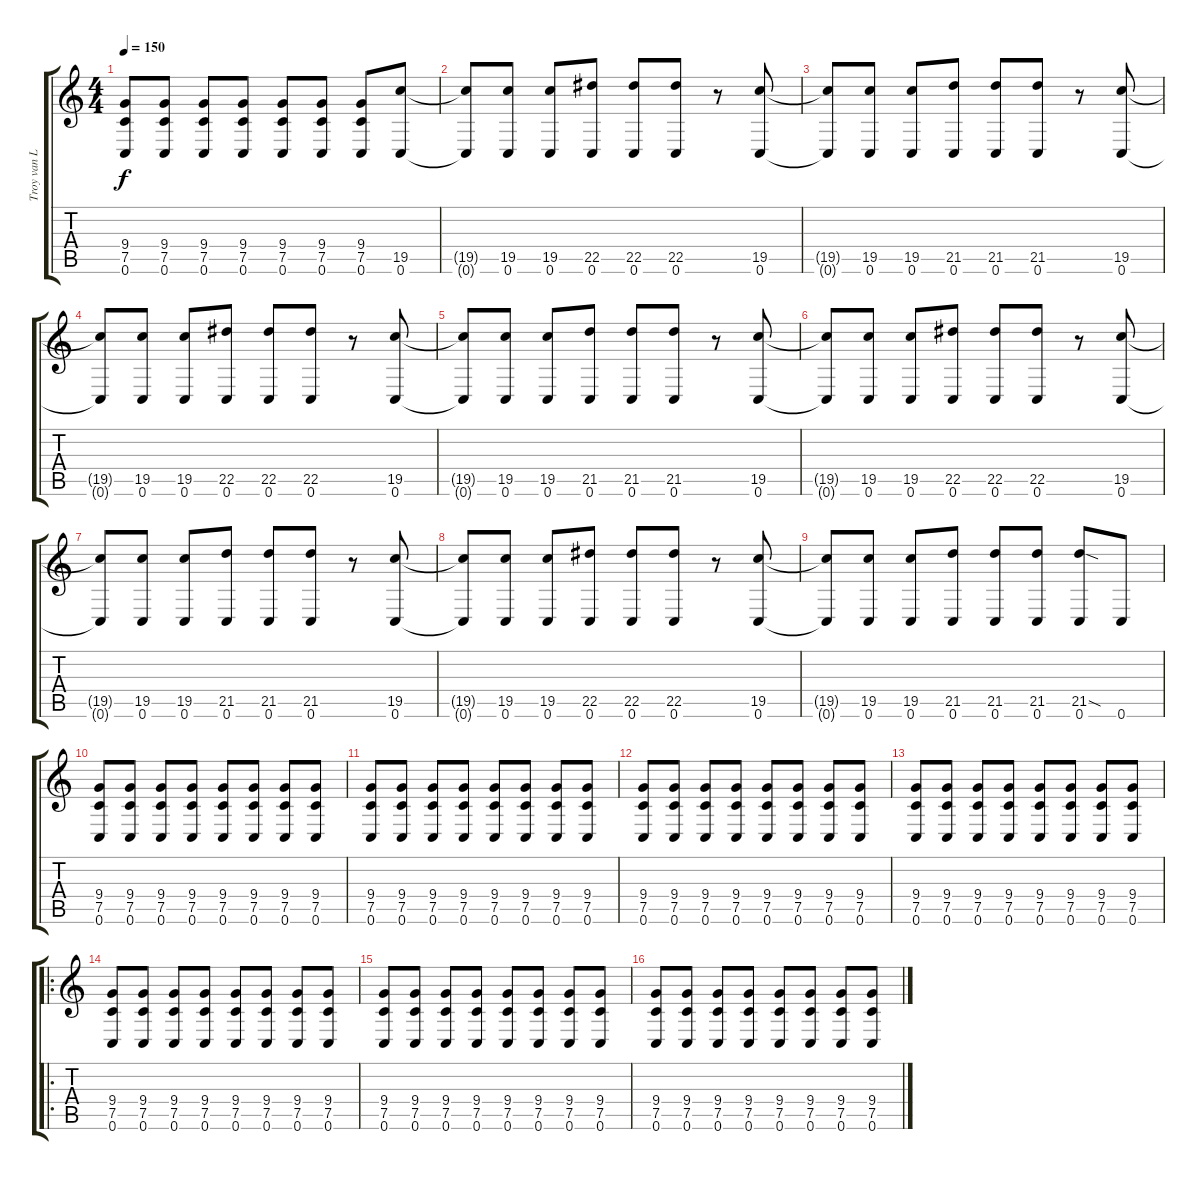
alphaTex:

\track ("Troy van Leeuwen" "Troy van L") {instrument distortionguitar}
\staff {score tabs}
\tuning (C4 G3 Eb3 Bb2 F2 C2) {hide}
\ts (4 4)
\tempo 150
\clef g2
\ks c
(9.4 7.5 0.6).8{dy f} (9.4 7.5 0.6).8 (9.4 7.5 0.6).8 (9.4 7.5 0.6).8 (9.4 7.5 0.6).8 (9.4 7.5 0.6).8 (9.4 7.5 0.6).8 (19.5 0.6).8 |
(19.5{t} 0.6{t}).8 (19.5 0.6).8 (19.5 0.6).8 (22.5 0.6).8 (22.5 0.6).8 (22.5 0.6).8 r.8 (19.5 0.6).8 |
(19.5{t} 0.6{t}).8 (19.5 0.6).8 (19.5 0.6).8 (21.5 0.6).8 (21.5 0.6).8 (21.5 0.6).8 r.8 (19.5 0.6).8 |
(19.5{t} 0.6{t}).8 (19.5 0.6).8 (19.5 0.6).8 (22.5 0.6).8 (22.5 0.6).8 (22.5 0.6).8 r.8 (19.5 0.6).8 |
(19.5{t} 0.6{t}).8 (19.5 0.6).8 (19.5 0.6).8 (21.5 0.6).8 (21.5 0.6).8 (21.5 0.6).8 r.8 (19.5 0.6).8 |
(19.5{t} 0.6{t}).8 (19.5 0.6).8 (19.5 0.6).8 (22.5 0.6).8 (22.5 0.6).8 (22.5 0.6).8 r.8 (19.5 0.6).8 |
(19.5{t} 0.6{t}).8 (19.5 0.6).8 (19.5 0.6).8 (21.5 0.6).8 (21.5 0.6).8 (21.5 0.6).8 r.8 (19.5 0.6).8 |
(19.5{t} 0.6{t}).8 (19.5 0.6).8 (19.5 0.6).8 (22.5 0.6).8 (22.5 0.6).8 (22.5 0.6).8 r.8 (19.5 0.6).8 |
(19.5{t} 0.6{t}).8 (19.5 0.6).8 (19.5 0.6).8 (21.5 0.6).8 (21.5 0.6).8 (21.5 0.6).8 (21.5{sod} 0.6).8 0.6.8 |
(9.4 7.5 0.6).8 (9.4 7.5 0.6).8 (9.4 7.5 0.6).8 (9.4 7.5 0.6).8 (9.4 7.5 0.6).8 (9.4 7.5 0.6).8 (9.4 7.5 0.6).8 (9.4 7.5 0.6).8 |
(9.4 7.5 0.6).8 (9.4 7.5 0.6).8 (9.4 7.5 0.6).8 (9.4 7.5 0.6).8 (9.4 7.5 0.6).8 (9.4 7.5 0.6).8 (9.4 7.5 0.6).8 (9.4 7.5 0.6).8 |
(9.4 7.5 0.6).8 (9.4 7.5 0.6).8 (9.4 7.5 0.6).8 (9.4 7.5 0.6).8 (9.4 7.5 0.6).8 (9.4 7.5 0.6).8 (9.4 7.5 0.6).8 (9.4 7.5 0.6).8 |
(9.4 7.5 0.6).8 (9.4 7.5 0.6).8 (9.4 7.5 0.6).8 (9.4 7.5 0.6).8 (9.4 7.5 0.6).8 (9.4 7.5 0.6).8 (9.4 7.5 0.6).8 (9.4 7.5 0.6).8 |
\ro
(9.4 7.5 0.6).8 (9.4 7.5 0.6).8 (9.4 7.5 0.6).8 (9.4 7.5 0.6).8 (9.4 7.5 0.6).8 (9.4 7.5 0.6).8 (9.4 7.5 0.6).8 (9.4 7.5 0.6).8 |
(9.4 7.5 0.6).8 (9.4 7.5 0.6).8 (9.4 7.5 0.6).8 (9.4 7.5 0.6).8 (9.4 7.5 0.6).8 (9.4 7.5 0.6).8 (9.4 7.5 0.6).8 (9.4 7.5 0.6).8 |
(9.4 7.5 0.6).8 (9.4 7.5 0.6).8 (9.4 7.5 0.6).8 (9.4 7.5 0.6).8 (9.4 7.5 0.6).8 (9.4 7.5 0.6).8 (9.4 7.5 0.6).8 (9.4 7.5 0.6).8
